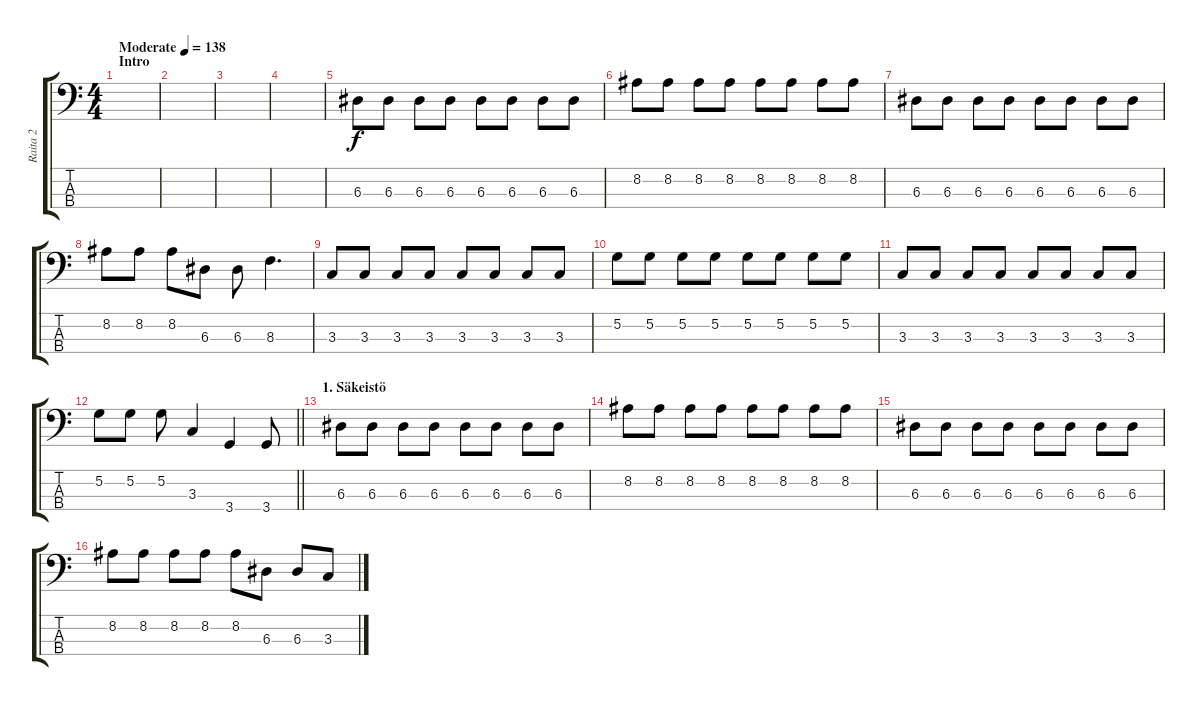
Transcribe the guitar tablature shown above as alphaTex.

\track ("Raita 2" "Raita 2") {instrument electricbassfinger}
\staff {score tabs}
\tuning (G2 D2 A1 E1) {hide}
\ts (4 4)
\section ("" "Intro")
\tempo (138 "Moderate")
\clef f4
\ks c
|
|
|
|
6.3.8 6.3.8 6.3.8 6.3.8 6.3.8 6.3.8 6.3.8 6.3.8 |
8.2.8 8.2.8 8.2.8 8.2.8 8.2.8 8.2.8 8.2.8 8.2.8 |
6.3.8 6.3.8 6.3.8 6.3.8 6.3.8 6.3.8 6.3.8 6.3.8 |
8.2.8 8.2.8 8.2.8 6.3.8 6.3.8 8.3.4{d} |
3.3.8 3.3.8 3.3.8 3.3.8 3.3.8 3.3.8 3.3.8 3.3.8 |
5.2.8 5.2.8 5.2.8 5.2.8 5.2.8 5.2.8 5.2.8 5.2.8 |
3.3.8 3.3.8 3.3.8 3.3.8 3.3.8 3.3.8 3.3.8 3.3.8 |
\barLineRight lightlight
5.2.8 5.2.8 5.2.8 3.3.4 3.4.4 3.4.8 |
\section ("" "1. Säkeistö")
6.3.8 6.3.8 6.3.8 6.3.8 6.3.8 6.3.8 6.3.8 6.3.8 |
8.2.8 8.2.8 8.2.8 8.2.8 8.2.8 8.2.8 8.2.8 8.2.8 |
6.3.8 6.3.8 6.3.8 6.3.8 6.3.8 6.3.8 6.3.8 6.3.8 |
8.2.8 8.2.8 8.2.8 8.2.8 8.2.8 6.3.8 6.3.8 3.3.8
